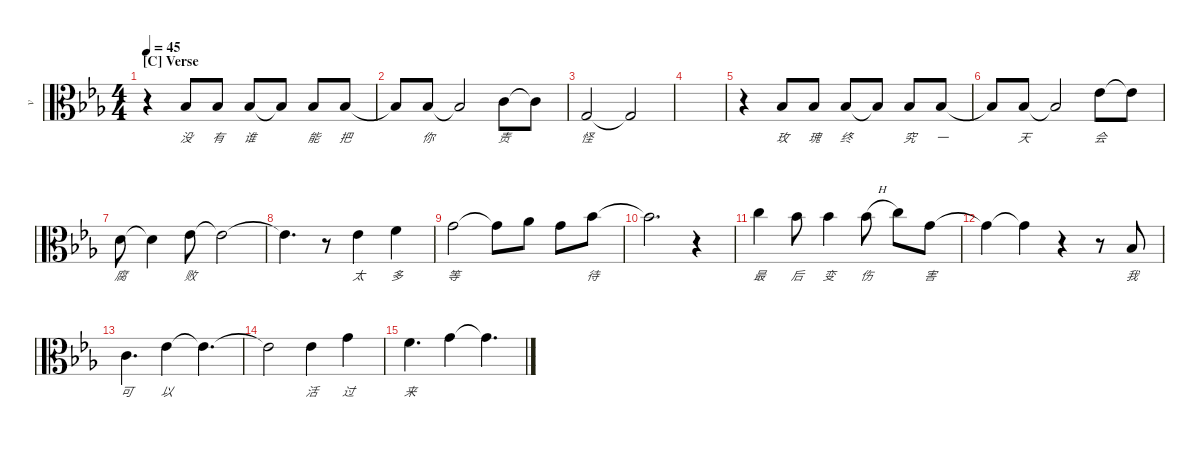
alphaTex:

\defaultSystemsLayout 4
\hideDynamics
\bracketExtendMode nobrackets
\otherSystemsTrackNameOrientation horizontal
\track ("Vocal" "v") {instrument viola}
\staff {score}
\tuning (A4 D4 G3 C3)
\ts (4 4)
\section ("C" "Verse")
\tempo 45
\clef c3
\ks cminor
r.4{dy mf} 3.3.8{lyrics (0 "没") lyrics (1 "") lyrics (2 "") lyrics (3 "") lyrics (4 "")} 3.3.8{lyrics (0 "有") lyrics (1 "") lyrics (2 "") lyrics (3 "") lyrics (4 "")} 3.3.8{lyrics (0 "谁") lyrics (1 "") lyrics (2 "") lyrics (3 "") lyrics (4 "")} 3.3{t}.8 3.3.8{lyrics (0 "能") lyrics (1 "") lyrics (2 "") lyrics (3 "") lyrics (4 "")} 3.3.8{lyrics (0 "把") lyrics (1 "") lyrics (2 "") lyrics (3 "") lyrics (4 "")} |
3.3{t}.8 3.3.8{lyrics (0 "你") lyrics (1 "") lyrics (2 "") lyrics (3 "") lyrics (4 "")} 3.3{t}.2 5.3.8{lyrics (0 "责") lyrics (1 "") lyrics (2 "") lyrics (3 "") lyrics (4 "")} 5.3{t}.8 |
0.3.2{lyrics (0 "怪") lyrics (1 "") lyrics (2 "") lyrics (3 "") lyrics (4 "")} 0.3{t}.2 |
|
r.4 3.3.8{lyrics (0 "玫") lyrics (1 "") lyrics (2 "") lyrics (3 "") lyrics (4 "")} 3.3.8{lyrics (0 "瑰") lyrics (1 "") lyrics (2 "") lyrics (3 "") lyrics (4 "")} 3.3.8{lyrics (0 "终") lyrics (1 "") lyrics (2 "") lyrics (3 "") lyrics (4 "")} 3.3{t}.8 3.3.8{lyrics (0 "究") lyrics (1 "") lyrics (2 "") lyrics (3 "") lyrics (4 "")} 3.3.8{lyrics (0 "一") lyrics (1 "") lyrics (2 "") lyrics (3 "") lyrics (4 "")} |
3.3{t}.8 3.3.8{lyrics (0 "天") lyrics (1 "") lyrics (2 "") lyrics (3 "") lyrics (4 "")} 3.3{t}.2 8.3.8{lyrics (0 "会") lyrics (1 "") lyrics (2 "") lyrics (3 "") lyrics (4 "")} 8.3{t}.8 |
7.3.8{lyrics (0 "腐") lyrics (1 "") lyrics (2 "") lyrics (3 "") lyrics (4 "")} 7.3{t}.4 8.3.8{lyrics (0 "败") lyrics (1 "") lyrics (2 "") lyrics (3 "") lyrics (4 "")} 8.3{t}.2 |
8.3{t}.4{d} r.8 1.2.4{lyrics (0 "太") lyrics (1 "") lyrics (2 "") lyrics (3 "") lyrics (4 "")} 3.2.4{lyrics (0 "多") lyrics (1 "") lyrics (2 "") lyrics (3 "") lyrics (4 "")} |
5.2.2{lyrics (0 "等") lyrics (1 "") lyrics (2 "") lyrics (3 "") lyrics (4 "")} 5.2{t}.8 6.2.8 5.2.8 8.2.8{lyrics (0 "待") lyrics (1 "") lyrics (2 "") lyrics (3 "") lyrics (4 "")} |
8.2{t}.2{d} r.4 |
3.1.4{lyrics (0 "最") lyrics (1 "") lyrics (2 "") lyrics (3 "") lyrics (4 "")} 1.1.8{lyrics (0 "后") lyrics (1 "") lyrics (2 "") lyrics (3 "") lyrics (4 "")} 1.1.4{lyrics (0 "变") lyrics (1 "") lyrics (2 "") lyrics (3 "") lyrics (4 "")} 1.1{h}.8{lyrics (0 "伤") lyrics (1 "") lyrics (2 "") lyrics (3 "") lyrics (4 "")} 3.1.8 5.2.8{lyrics (0 "害") lyrics (1 "") lyrics (2 "") lyrics (3 "") lyrics (4 "")} |
5.2{t}.4 5.2{t}.4 r.4 r.8 3.3.8{lyrics (0 "我") lyrics (1 "") lyrics (2 "") lyrics (3 "") lyrics (4 "")} |
5.3.4{d lyrics (0 "可") lyrics (1 "") lyrics (2 "") lyrics (3 "") lyrics (4 "")} 8.3.4{lyrics (0 "以") lyrics (1 "") lyrics (2 "") lyrics (3 "") lyrics (4 "")} 8.3{t}.4{d} |
8.3{t}.2 8.3.4{lyrics (0 "活") lyrics (1 "") lyrics (2 "") lyrics (3 "") lyrics (4 "")} 12.3.4{lyrics (0 "过") lyrics (1 "") lyrics (2 "") lyrics (3 "") lyrics (4 "")} |
10.3.4{d lyrics (0 "来") lyrics (1 "") lyrics (2 "") lyrics (3 "") lyrics (4 "")} 12.3.4 12.3{t}.4{d}
